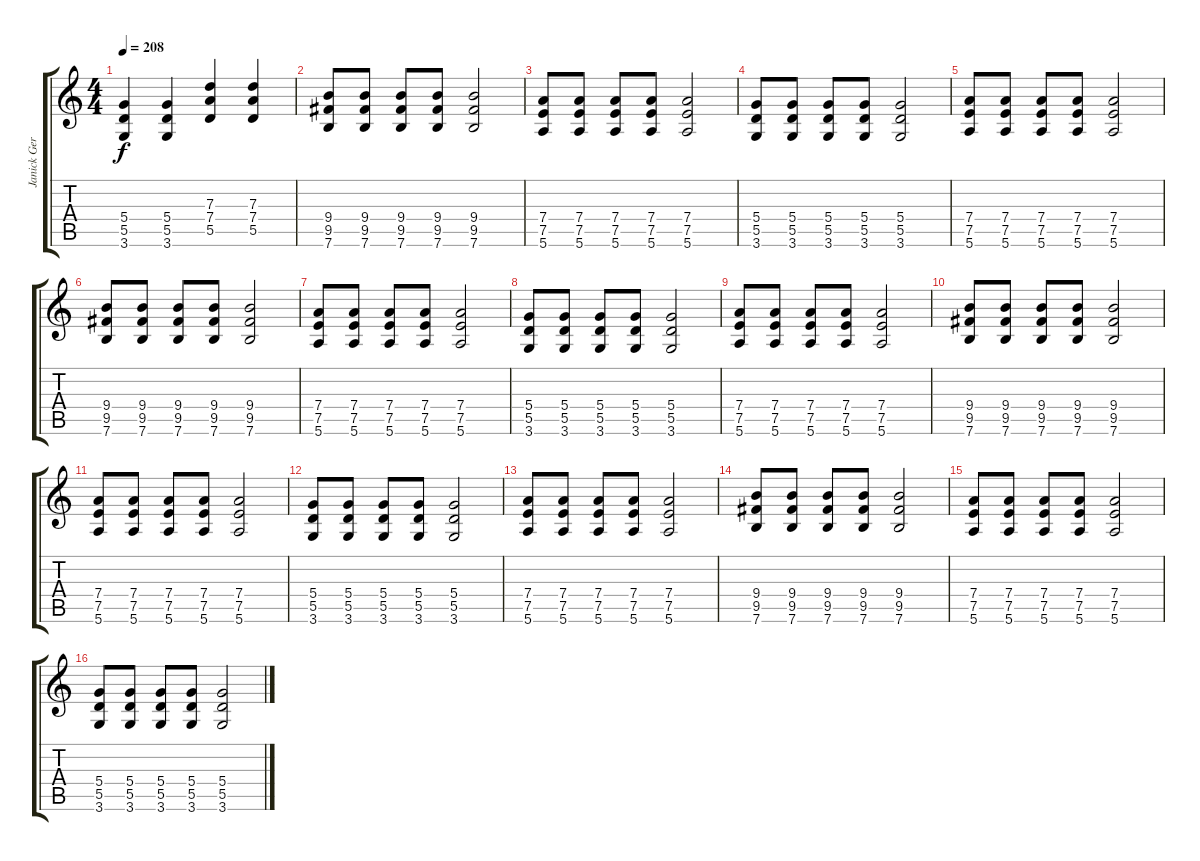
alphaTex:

\track ("Janick Gers" "Janick Ger") {instrument distortionguitar}
\staff {score tabs}
\tuning (E4 B3 G3 D3 A2 E2) {hide}
\ts (4 4)
\tempo 208
\clef g2
\ks c
(5.4 5.5 3.6).4{dy f} (5.4 5.5 3.6).4 (7.3 7.4 5.5).4 (7.3 7.4 5.5).4 |
(9.4 9.5 7.6).8 (9.4 9.5 7.6).8 (9.4 9.5 7.6).8 (9.4 9.5 7.6).8 (9.4 9.5 7.6).2 |
(7.4 7.5 5.6).8 (7.4 7.5 5.6).8 (7.4 7.5 5.6).8 (7.4 7.5 5.6).8 (7.4 7.5 5.6).2 |
(5.4 5.5 3.6).8 (5.4 5.5 3.6).8 (5.4 5.5 3.6).8 (5.4 5.5 3.6).8 (5.4 5.5 3.6).2 |
(7.4 7.5 5.6).8 (7.4 7.5 5.6).8 (7.4 7.5 5.6).8 (7.4 7.5 5.6).8 (7.4 7.5 5.6).2 |
(9.4 9.5 7.6).8 (9.4 9.5 7.6).8 (9.4 9.5 7.6).8 (9.4 9.5 7.6).8 (9.4 9.5 7.6).2 |
(7.4 7.5 5.6).8 (7.4 7.5 5.6).8 (7.4 7.5 5.6).8 (7.4 7.5 5.6).8 (7.4 7.5 5.6).2 |
(5.4 5.5 3.6).8 (5.4 5.5 3.6).8 (5.4 5.5 3.6).8 (5.4 5.5 3.6).8 (5.4 5.5 3.6).2 |
(7.4 7.5 5.6).8 (7.4 7.5 5.6).8 (7.4 7.5 5.6).8 (7.4 7.5 5.6).8 (7.4 7.5 5.6).2 |
(9.4 9.5 7.6).8 (9.4 9.5 7.6).8 (9.4 9.5 7.6).8 (9.4 9.5 7.6).8 (9.4 9.5 7.6).2 |
(7.4 7.5 5.6).8 (7.4 7.5 5.6).8 (7.4 7.5 5.6).8 (7.4 7.5 5.6).8 (7.4 7.5 5.6).2 |
(5.4 5.5 3.6).8 (5.4 5.5 3.6).8 (5.4 5.5 3.6).8 (5.4 5.5 3.6).8 (5.4 5.5 3.6).2 |
(7.4 7.5 5.6).8 (7.4 7.5 5.6).8 (7.4 7.5 5.6).8 (7.4 7.5 5.6).8 (7.4 7.5 5.6).2 |
(9.4 9.5 7.6).8 (9.4 9.5 7.6).8 (9.4 9.5 7.6).8 (9.4 9.5 7.6).8 (9.4 9.5 7.6).2 |
(7.4 7.5 5.6).8 (7.4 7.5 5.6).8 (7.4 7.5 5.6).8 (7.4 7.5 5.6).8 (7.4 7.5 5.6).2 |
(5.4 5.5 3.6).8 (5.4 5.5 3.6).8 (5.4 5.5 3.6).8 (5.4 5.5 3.6).8 (5.4 5.5 3.6).2
